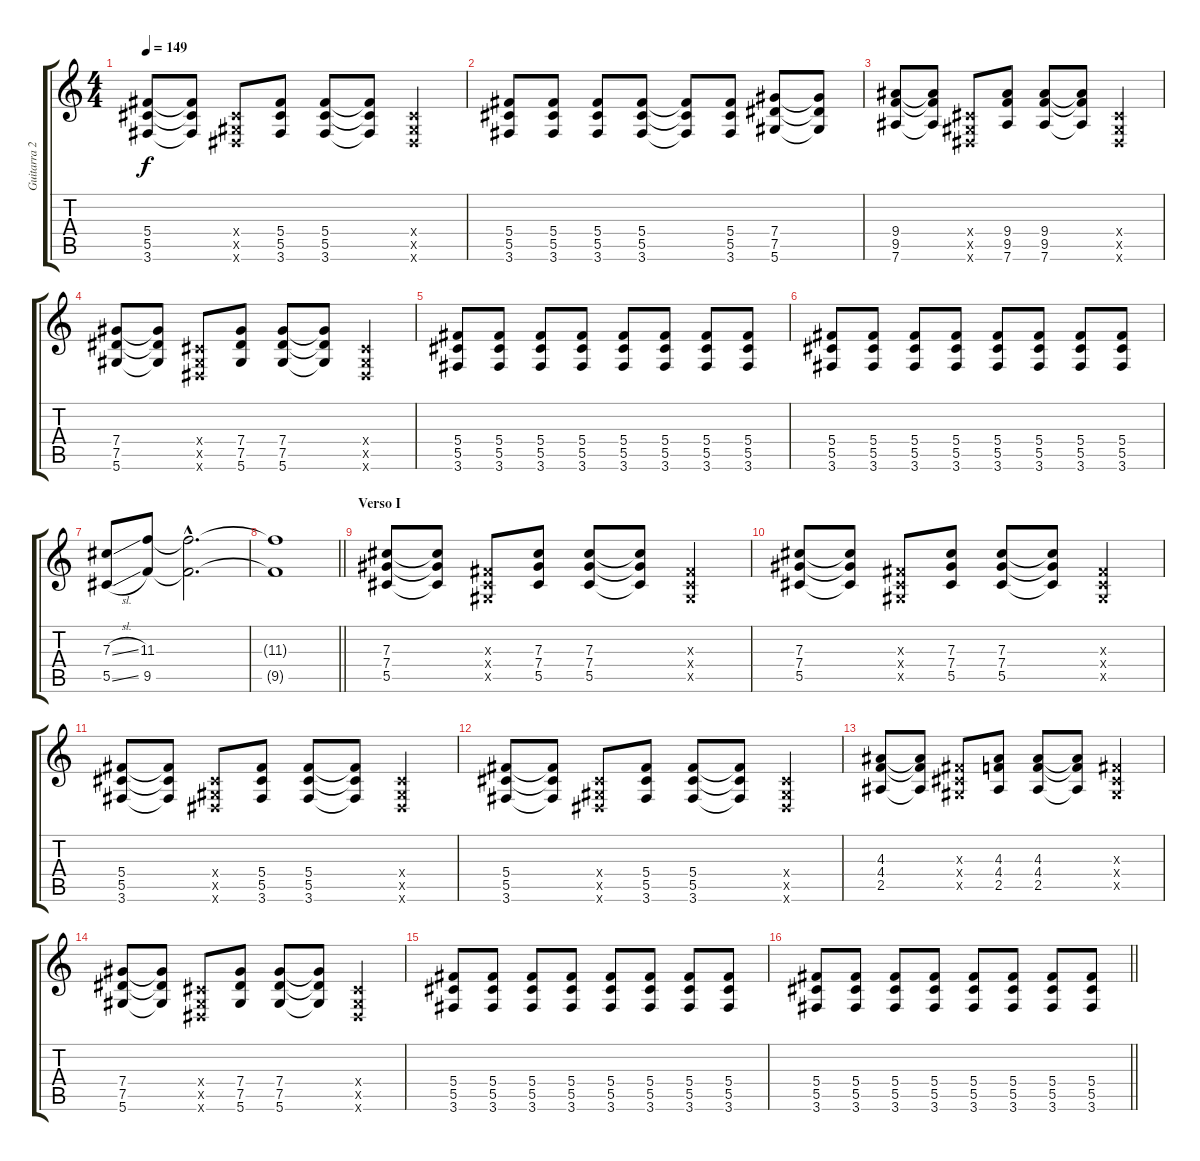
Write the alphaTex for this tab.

\track ("Guitarra 2" "Guitarra 2") {instrument distortionguitar}
\staff {score tabs}
\tuning (Eb4 Bb3 Gb3 Db3 Ab2 Eb2) {hide}
\ts (4 4)
\tempo 149
\clef g2
\ks c
(5.4 5.5 3.6).8{dy f} (5.4{t} 5.5{t} 3.6{t}).8 (0.4{x} 0.5{x} 0.6{x}).8 (5.4 5.5 3.6).8 (5.4 5.5 3.6).8 (5.4{t} 5.5{t} 3.6{t}).8 (0.4{x} 0.5{x} 0.6{x}).4 |
(5.4 5.5 3.6).8 (5.4 5.5 3.6).8 (5.4 5.5 3.6).8 (5.4 5.5 3.6).8 (5.4{t} 5.5{t} 3.6{t}).8 (5.4 5.5 3.6).8 (7.4 7.5 5.6).8 (7.4{t} 7.5{t} 5.6{t}).8 |
(9.4 9.5 7.6).8 (9.4{t} 9.5{t} 7.6{t}).8 (0.4{x} 0.5{x} 0.6{x}).8 (9.4 9.5 7.6).8 (9.4 9.5 7.6).8 (9.4{t} 9.5{t} 7.6{t}).8 (0.4{x} 0.5{x} 0.6{x}).4 |
(7.4 7.5 5.6).8 (7.4{t} 7.5{t} 5.6{t}).8 (0.4{x} 0.5{x} 0.6{x}).8 (7.4 7.5 5.6).8 (7.4 7.5 5.6).8 (7.4{t} 7.5{t} 5.6{t}).8 (0.4{x} 0.5{x} 0.6{x}).4 |
(5.4 5.5 3.6).8 (5.4 5.5 3.6).8 (5.4 5.5 3.6).8 (5.4 5.5 3.6).8 (5.4 5.5 3.6).8 (5.4 5.5 3.6).8 (5.4 5.5 3.6).8 (5.4 5.5 3.6).8 |
(5.4 5.5 3.6).8 (5.4 5.5 3.6).8 (5.4 5.5 3.6).8 (5.4 5.5 3.6).8 (5.4 5.5 3.6).8 (5.4 5.5 3.6).8 (5.4 5.5 3.6).8 (5.4 5.5 3.6).8 |
(7.3{sl} 5.5{sl}).8 (11.3 9.5).8 (11.3{hac t} 9.5{hac t}).2{d} |
\barLineRight lightlight
(11.3{t} 9.5{t}).1 |
\section ("" "Verso I")
(7.3 7.4 5.5).8{balance 8} (7.3{t} 7.4{t} 5.5{t}).8 (0.3{x} 0.4{x} 0.5{x}).8 (7.3 7.4 5.5).8 (7.3 7.4 5.5).8 (7.3{t} 7.4{t} 5.5{t}).8 (0.3{x} 0.4{x} 0.5{x}).4 |
(7.3 7.4 5.5).8 (7.3{t} 7.4{t} 5.5{t}).8 (0.3{x} 0.4{x} 0.5{x}).8 (7.3 7.4 5.5).8 (7.3 7.4 5.5).8 (7.3{t} 7.4{t} 5.5{t}).8 (0.3{x} 0.4{x} 0.5{x}).4 |
(5.4 5.5 3.6).8 (5.4{t} 5.5{t} 3.6{t}).8 (0.4{x} 0.5{x} 0.6{x}).8 (5.4 5.5 3.6).8 (5.4 5.5 3.6).8 (5.4{t} 5.5{t} 3.6{t}).8 (0.4{x} 0.5{x} 0.6{x}).4 |
(5.4 5.5 3.6).8 (5.4{t} 5.5{t} 3.6{t}).8 (0.4{x} 0.5{x} 0.6{x}).8 (5.4 5.5 3.6).8 (5.4 5.5 3.6).8 (5.4{t} 5.5{t} 3.6{t}).8 (0.4{x} 0.5{x} 0.6{x}).4 |
(4.3 4.4 2.5).8 (4.3{t} 4.4{t} 2.5{t}).8 (0.3{x} 0.4{x} 0.5{x}).8 (4.3 4.4 2.5).8 (4.3 4.4 2.5).8 (4.3{t} 4.4{t} 2.5{t}).8 (0.3{x} 0.4{x} 0.5{x}).4 |
(7.4 7.5 5.6).8 (7.4{t} 7.5{t} 5.6{t}).8 (0.4{x} 0.5{x} 0.6{x}).8 (7.4 7.5 5.6).8 (7.4 7.5 5.6).8 (7.4{t} 7.5{t} 5.6{t}).8 (0.4{x} 0.5{x} 0.6{x}).4 |
(5.4 5.5 3.6).8{balance 2} (5.4 5.5 3.6).8 (5.4 5.5 3.6).8 (5.4 5.5 3.6).8 (5.4 5.5 3.6).8 (5.4 5.5 3.6).8 (5.4 5.5 3.6).8 (5.4 5.5 3.6).8 |
\barLineRight lightlight
(5.4 5.5 3.6).8 (5.4 5.5 3.6).8 (5.4 5.5 3.6).8 (5.4 5.5 3.6).8 (5.4 5.5 3.6).8 (5.4 5.5 3.6).8 (5.4 5.5 3.6).8 (5.4 5.5 3.6).8
